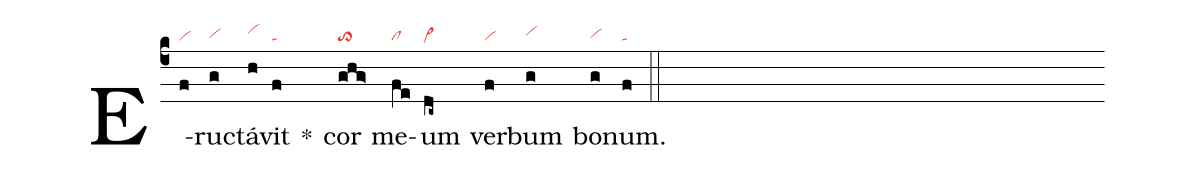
nabc-lines:1;
%%
(c4)
E(f|vi)ruc(g|vihg)tá(h|vihi)vit(f|ta) *()
cor(ghg>|to>) me(fe|cl)um(dc~|vi>he) ver(f|vi)bum(g|vihh) bo(g|vihg)num.(f|ta) (::)
